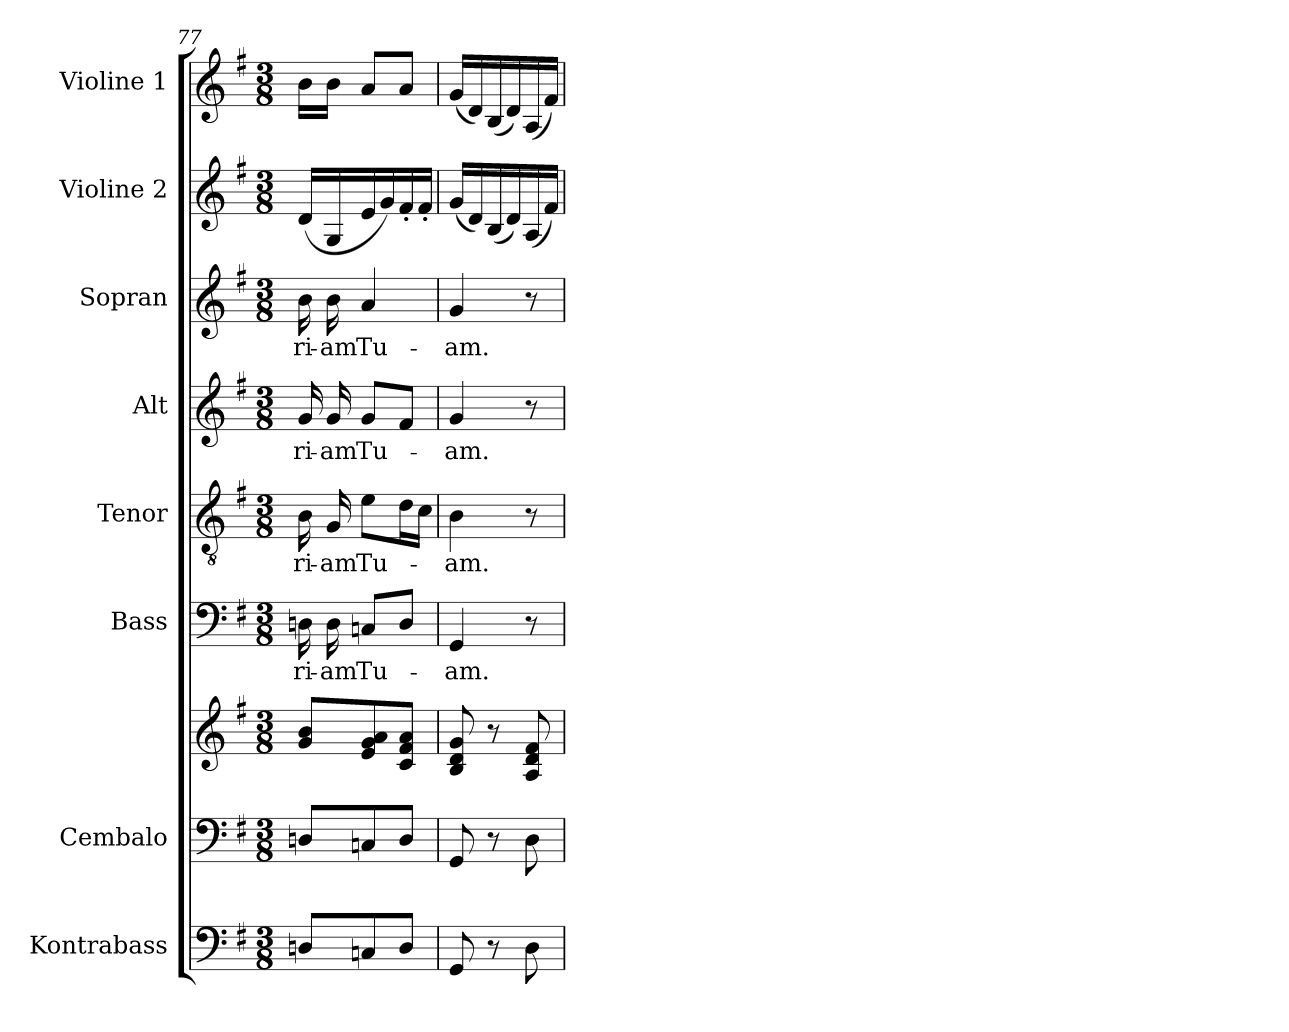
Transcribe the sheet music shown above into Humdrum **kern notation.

**kern	**kern	**kern	**kern	**text	**kern	**text	**kern	**text	**kern	**text	**kern	**kern
*part8	*part7	*part7	*part6	*part6	*part5	*part5	*part4	*part4	*part3	*part3	*part2	*part1
*staff9	*staff8	*staff7	*staff6	*staff6	*staff5	*staff5	*staff4	*staff4	*staff3	*staff3	*staff2	*staff1
*I"Kontrabass	*I"Cembalo	*	*I"Bass	*	*I"Tenor	*	*I"Alt	*	*I"Sopran	*	*I"Violine 2	*I"Violine 1
*I'Kb.	*I'Cemb.	*	*I'B.	*	*I'T.	*	*I'A.	*	*I'S.	*	*I'Vl. 2	*I'Vl. 1
*clefF4	*clefF4	*clefG2	*clefF4	*	*clefGv2	*	*clefG2	*	*clefG2	*	*clefG2	*clefG2
*ITrd7c12	*	*	*	*	*	*	*	*	*	*	*	*
*k[f#]	*k[f#]	*k[f#]	*k[f#]	*	*k[f#]	*	*k[f#]	*	*k[f#]	*	*k[f#]	*k[f#]
*G:	*G:	*G:	*G:	*	*G:	*	*G:	*	*G:	*	*G:	*G:
*M3/8	*M3/8	*M3/8	*M3/8	*	*M3/8	*	*M3/8	*	*M3/8	*	*M3/8	*M3/8
=77	=77	=77	=77	=77	=77	=77	=77	=77	=77	=77	=77	=77
!	!	!	!	!LO:LY:b	!	!LO:LY:b	!	!LO:LY:b	!	!LO:LY:b	!	!
8DDn/L	8Dn/L	8g/ 8b/L	16Dn\	-ri-	16B\	-ri-	16g/	-ri-	16b\	-ri-	(<16d/LL	16b\LL
!	!	!	!	!LO:LY:b	!	!LO:LY:b	!	!LO:LY:b	!	!LO:LY:b	!	!
.	.	.	16D\	-am	16G/	-am	16g/	-am	16b\	-am	16G/	16b\JJ
!	!	!	!	!LO:LY:b	!	!LO:LY:b	!	!LO:LY:b	!	!LO:LY:b	!	!
8CCn/	8Cn/	8e/ 8g/ 8a/	8Cn/L	Tu-	8e\L	Tu-	8g/L	Tu-	4a/	Tu-	16e/	8a/L
.	.	.	.	.	.	.	.	.	.	.	16g/)	.
8DD/J	8D/J	8c/ 8f#/ 8a/J	8D/J	.	16d\L	.	8f#/J	.	.	.	16f#'</	8a/J
.	.	.	.	.	16c\JJ	.	.	.	.	.	16f#'</JJ	.
!!LO:PB:g=z
=78	=78	=78	=78	=78	=78	=78	=78	=78	=78	=78	=78	=78
!	!	!	!	!LO:LY:b	!	!LO:LY:b	!	!LO:LY:b	!	!LO:LY:b	!	!
8GGG/	8GG/	8B/ 8d/ 8g/	4GG/	-am.	4B\	-am.	4g/	-am.	4g/	-am.	(<16g/LL	(<16g/LL
.	.	.	.	.	.	.	.	.	.	.	16d/)	16d/)
8r	8r	8r	.	.	.	.	.	.	.	.	(<16B/	(<16B/
.	.	.	.	.	.	.	.	.	.	.	16d/)	16d/)
8DD\	8D\	8A/ 8d/ 8f#/	8r	.	8r	.	8r	.	8r	.	(<16A/	(<16A/
.	.	.	.	.	.	.	.	.	.	.	16f#/JJ)	16f#/JJ)
=	=	=	=	=	=	=	=	=	=	=	=	=
*-	*-	*-	*-	*-	*-	*-	*-	*-	*-	*-	*-	*-
